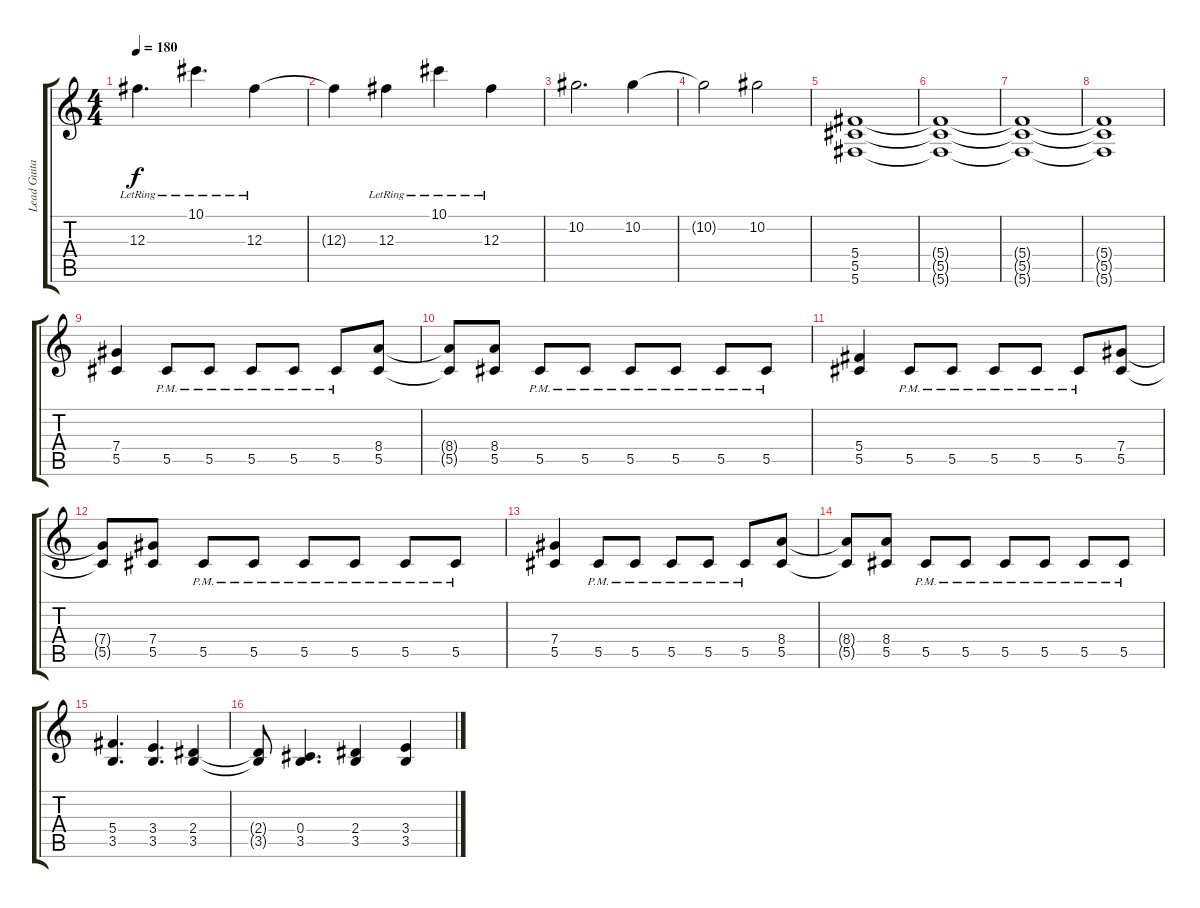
\track ("Lead Guitar" "Lead Guita") {instrument distortionguitar}
\staff {score tabs}
\tuning (Eb4 Bb3 Gb3 Db3 Ab2 Db2) {hide}
\ts (4 4)
\tempo 180
\clef g2
\ks c
12.3{lr}.4{d dy f} 10.1{lr}.4{d} 12.3{lr}.4 |
12.3{t}.4 12.3{lr}.4 10.1{lr}.4 12.3{lr}.4 |
10.2.2{d} 10.2.4 |
10.2{t}.2 10.2.2 |
(5.4 5.5 5.6).1 |
(5.4{t} 5.5{t} 5.6{t}).1 |
(5.4{t} 5.5{t} 5.6{t}).1 |
(5.4{t} 5.5{t} 5.6{t}).1 |
(7.4 5.5).4 5.5{pm}.8 5.5{pm}.8 5.5{pm}.8 5.5{pm}.8 5.5{pm}.8 (8.4 5.5).8 |
(8.4{t} 5.5{t}).8 (8.4 5.5).8 5.5{pm}.8 5.5{pm}.8 5.5{pm}.8 5.5{pm}.8 5.5{pm}.8 5.5{pm}.8 |
(5.4 5.5).4 5.5{pm}.8 5.5{pm}.8 5.5{pm}.8 5.5{pm}.8 5.5{pm}.8 (7.4 5.5).8 |
(7.4{t} 5.5{t}).8 (7.4 5.5).8 5.5{pm}.8 5.5{pm}.8 5.5{pm}.8 5.5{pm}.8 5.5{pm}.8 5.5{pm}.8 |
(7.4 5.5).4 5.5{pm}.8 5.5{pm}.8 5.5{pm}.8 5.5{pm}.8 5.5{pm}.8 (8.4 5.5).8 |
(8.4{t} 5.5{t}).8 (8.4 5.5).8 5.5{pm}.8 5.5{pm}.8 5.5{pm}.8 5.5{pm}.8 5.5{pm}.8 5.5{pm}.8 |
(5.4 3.5).4{d} (3.4 3.5).4{d} (2.4 3.5).4 |
(2.4{t} 3.5{t}).8 (0.4 3.5).4{d} (2.4 3.5).4 (3.4 3.5).4
